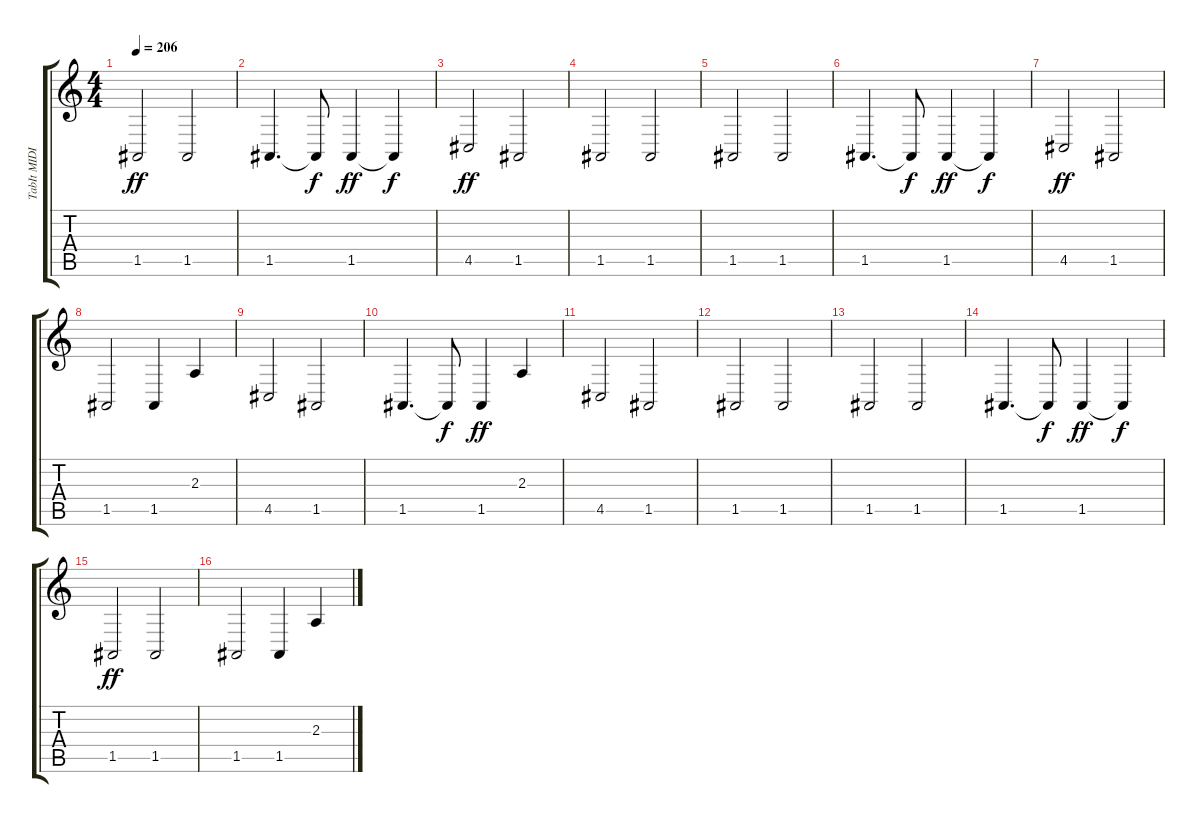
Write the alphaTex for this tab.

\track ("TabIt MIDI - Track 3" "TabIt MIDI") {instrument acousticgrandpiano}
\staff {score tabs}
\tuning (E4 B3 G3 D3 A2 E2) {hide}
\ts (4 4)
\tempo 206
\clef g2
\ks c
1.5.2{dy ff} 1.5.2 |
1.5.4{d} 1.5{t}.8{dy f} 1.5.4{dy ff} 1.5{t}.4{dy f} |
4.5.2{dy ff} 1.5.2 |
1.5.2 1.5.2 |
1.5.2 1.5.2 |
1.5.4{d} 1.5{t}.8{dy f} 1.5.4{dy ff} 1.5{t}.4{dy f} |
4.5.2{dy ff} 1.5.2 |
1.5.2 1.5.4 2.3.4 |
4.5.2 1.5.2 |
1.5.4{d} 1.5{t}.8{dy f} 1.5.4{dy ff} 2.3.4 |
4.5.2 1.5.2 |
1.5.2 1.5.2 |
1.5.2 1.5.2 |
1.5.4{d} 1.5{t}.8{dy f} 1.5.4{dy ff} 1.5{t}.4{dy f} |
1.5.2{dy ff} 1.5.2 |
1.5.2 1.5.4 2.3.4
